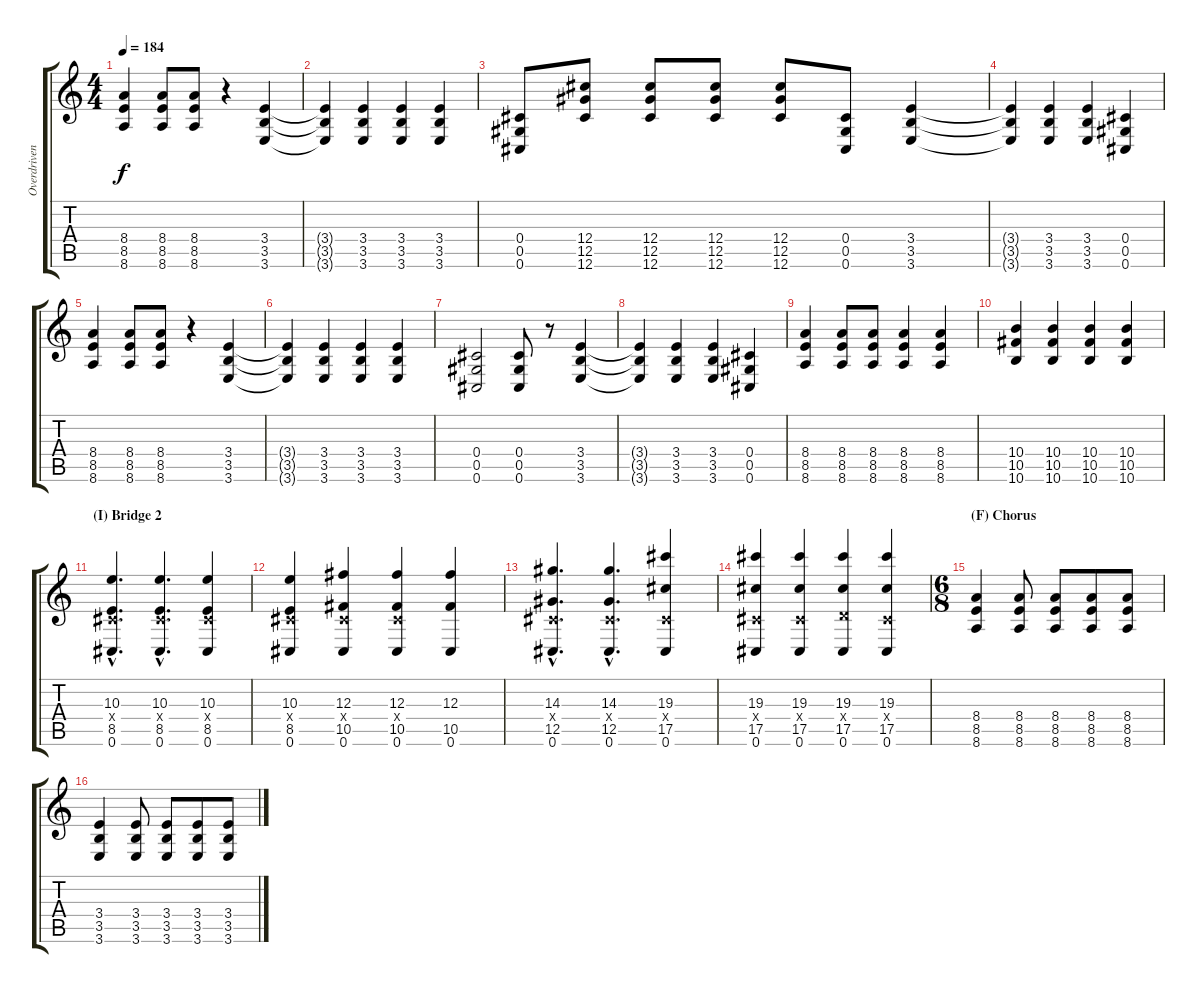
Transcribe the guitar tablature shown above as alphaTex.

\track ("Overdriven Guitar" "Overdriven") {instrument overdrivenguitar}
\staff {score tabs}
\tuning (Eb4 Bb3 Gb3 Db3 Ab2 Db2) {hide}
\ts (4 4)
\tempo 184
\clef g2
\ks c
(8.4 8.5 8.6).4{dy f} (8.4 8.5 8.6).8 (8.4 8.5 8.6).8 r.4 (3.4 3.5 3.6).4 |
(3.4{t} 3.5{t} 3.6{t}).4 (3.4 3.5 3.6).4 (3.4 3.5 3.6).4 (3.4 3.5 3.6).4 |
(0.4 0.5 0.6).8 (12.4 12.5 12.6).8 (12.4 12.5 12.6).8 (12.4 12.5 12.6).8 (12.4 12.5 12.6).8 (0.4 0.5 0.6).8 (3.4 3.5 3.6).4 |
(3.4{t} 3.5{t} 3.6{t}).4 (3.4 3.5 3.6).4 (3.4 3.5 3.6).4 (0.4 0.5 0.6).4 |
(8.4 8.5 8.6).4 (8.4 8.5 8.6).8 (8.4 8.5 8.6).8 r.4 (3.4 3.5 3.6).4 |
(3.4{t} 3.5{t} 3.6{t}).4 (3.4 3.5 3.6).4 (3.4 3.5 3.6).4 (3.4 3.5 3.6).4 |
(0.4 0.5 0.6).2 (0.4 0.5 0.6).8 r.8 (3.4 3.5 3.6).4 |
(3.4{t} 3.5{t} 3.6{t}).4 (3.4 3.5 3.6).4 (3.4 3.5 3.6).4 (0.4 0.5 0.6).4 |
(8.4 8.5 8.6).4 (8.4 8.5 8.6).8 (8.4 8.5 8.6).8 (8.4 8.5 8.6).4 (8.4 8.5 8.6).4 |
(10.4 10.5 10.6).4 (10.4 10.5 10.6).4 (10.4 10.5 10.6).4 (10.4 10.5 10.6).4 |
\section ("" "(I) Bridge 2")
(10.3{hac} 0.4{hac x} 8.5{hac} 0.6{hac}).4{d} (10.3{hac} 0.4{hac x} 8.5{hac} 0.6{hac}).4{d} (10.3 0.4{x} 8.5 0.6).4 |
(10.3 0.4{x} 8.5 0.6).4 (12.3 0.4{x} 10.5 0.6).4 (12.3 0.4{x} 10.5 0.6).4 (12.3 10.5 0.6).4 |
(14.3{hac} 0.4{hac x} 12.5{hac} 0.6{hac}).4{d} (14.3{hac} 0.4{hac x} 12.5{hac} 0.6{hac}).4{d} (19.3 0.4{x} 17.5 0.6).4 |
(19.3 0.4{x} 17.5 0.6).4 (19.3 0.4{x} 17.5 0.6).4 (19.3 1.4{x} 17.5 0.6).4 (19.3 0.4{x} 17.5 0.6).4 |
\ts (6 8)
\section ("" "(F) Chorus")
(8.4 8.5 8.6).4 (8.4 8.5 8.6).8 (8.4 8.5 8.6).8 (8.4 8.5 8.6).8 (8.4 8.5 8.6).8 |
(3.4 3.5 3.6).4 (3.4 3.5 3.6).8 (3.4 3.5 3.6).8 (3.4 3.5 3.6).8 (3.4 3.5 3.6).8
